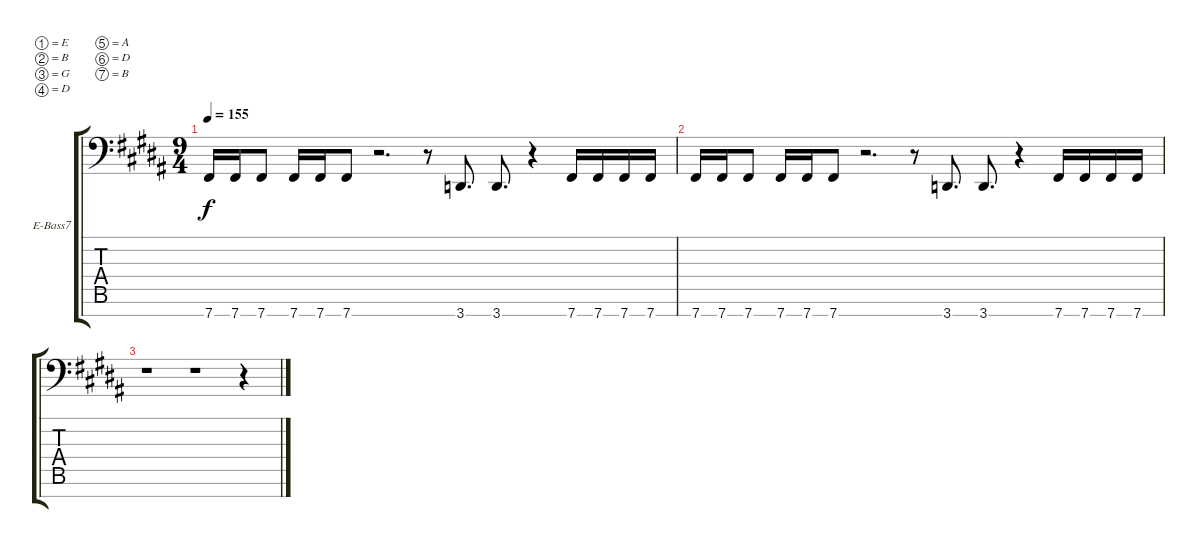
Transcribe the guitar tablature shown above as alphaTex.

\bracketExtendMode groupsimilarinstruments
\firstSystemTrackNameOrientation horizontal
\otherSystemsTrackNameOrientation horizontal
\track ("Chebon Littlefield" "E-Bass7") {instrument electricbassfinger}
\staff {score tabs}
\tuning (E3 B2 G2 D2 A1 D1 B0)
\ts (9 4)
\tempo 155
\clef f4
\ks b
7.7.16{dy f} 7.7.16 7.7.8 7.7.16 7.7.16 7.7.8 r.2{d} r.8 3.7.8{d} 3.7.8{d} r.4 7.7.16 7.7.16 7.7.16 7.7.16 |
7.7.16 7.7.16 7.7.8 7.7.16 7.7.16 7.7.8 r.2{d} r.8 3.7.8{d} 3.7.8{d} r.4 7.7.16 7.7.16 7.7.16 7.7.16 |
r.1 r.1 r.4
